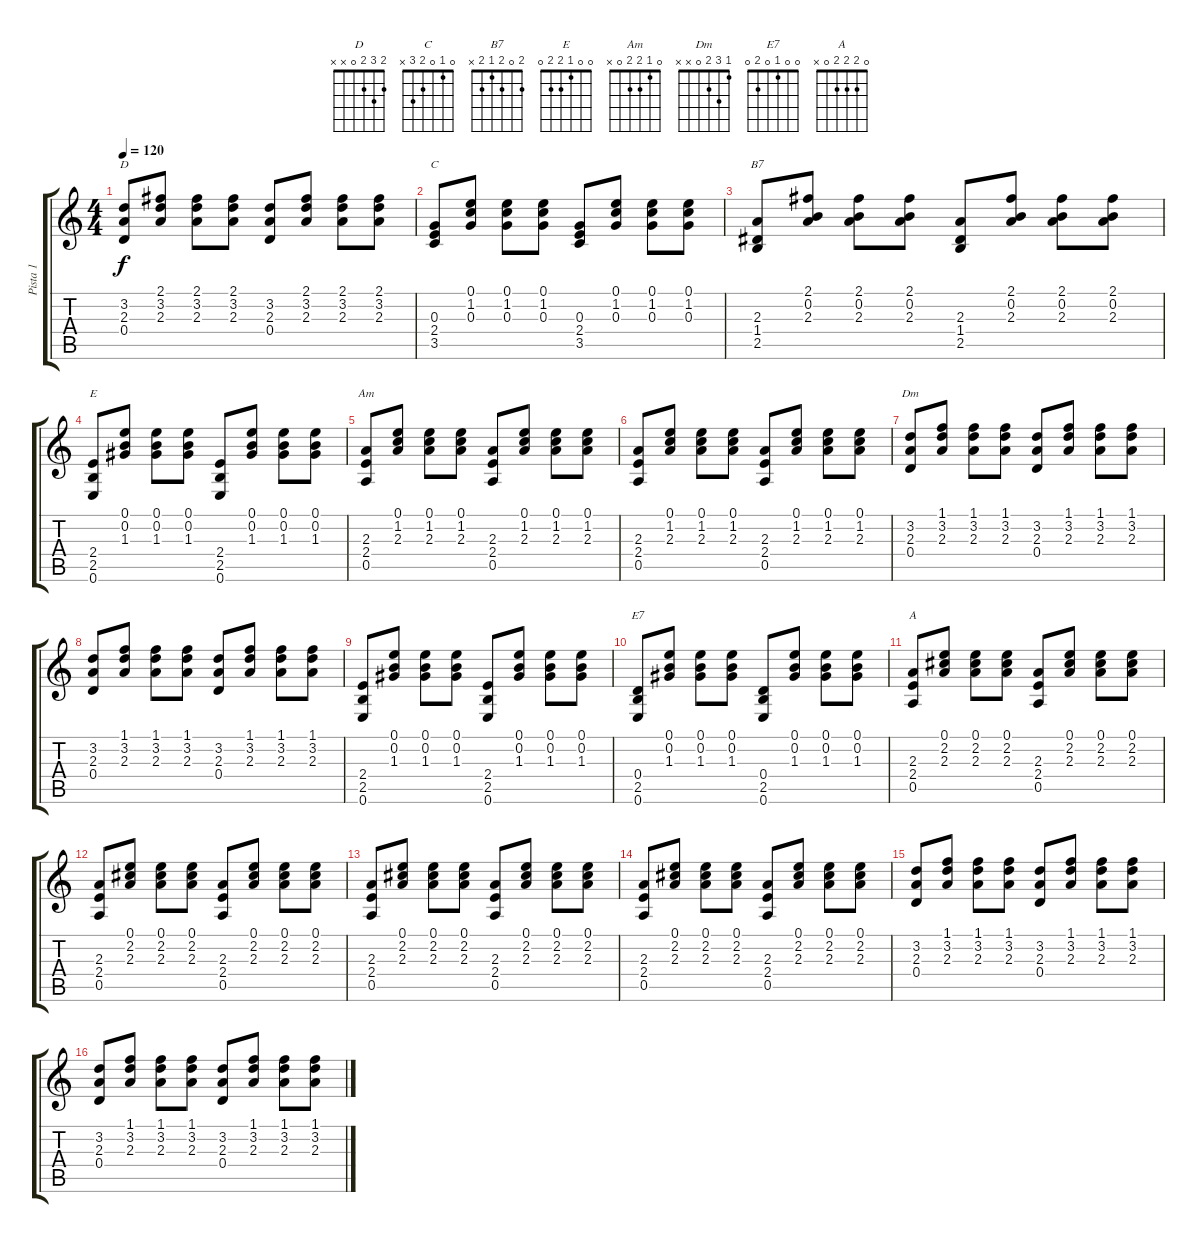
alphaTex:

\track ("Pista 1" "Pista 1") {instrument acousticguitarnylon}
\staff {score tabs}
\tuning (E4 B3 G3 D3 A2 E2) {hide}
\chord ("D" 2 3 2 0 x x)
\chord ("C" 0 1 0 2 3 x)
\chord ("B7" 2 0 2 1 2 x)
\chord ("E" 0 0 1 2 2 0)
\chord ("Am" 0 1 2 2 0 x)
\chord ("Dm" 1 3 2 0 x x)
\chord ("E7" 0 0 1 0 2 0)
\chord ("A" 0 2 2 2 0 x)
\ts (4 4)
\tempo 120
\clef g2
\ks c
(3.2 2.3 0.4).8{ch "D" dy f} (2.1 3.2 2.3).8 (2.1 3.2 2.3).8 (2.1 3.2 2.3).8 (3.2 2.3 0.4).8 (2.1 3.2 2.3).8 (2.1 3.2 2.3).8 (2.1 3.2 2.3).8 |
(0.3 2.4 3.5).8{ch "C"} (0.1 1.2 0.3).8 (0.1 1.2 0.3).8 (0.1 1.2 0.3).8 (0.3 2.4 3.5).8 (0.1 1.2 0.3).8 (0.1 1.2 0.3).8 (0.1 1.2 0.3).8 |
(2.3 1.4 2.5).8{ch "B7"} (2.1 0.2 2.3).8 (2.1 0.2 2.3).8 (2.1 0.2 2.3).8 (2.3 1.4 2.5).8 (2.1 0.2 2.3).8 (2.1 0.2 2.3).8 (2.1 0.2 2.3).8 |
(2.4 2.5 0.6).8{ch "E"} (0.1 0.2 1.3).8 (0.1 0.2 1.3).8 (0.1 0.2 1.3).8 (2.4 2.5 0.6).8 (0.1 0.2 1.3).8 (0.1 0.2 1.3).8 (0.1 0.2 1.3).8 |
(2.3 2.4 0.5).8{ch "Am"} (0.1 1.2 2.3).8 (0.1 1.2 2.3).8 (0.1 1.2 2.3).8 (2.3 2.4 0.5).8 (0.1 1.2 2.3).8 (0.1 1.2 2.3).8 (0.1 1.2 2.3).8 |
(2.3 2.4 0.5).8 (0.1 1.2 2.3).8 (0.1 1.2 2.3).8 (0.1 1.2 2.3).8 (2.3 2.4 0.5).8 (0.1 1.2 2.3).8 (0.1 1.2 2.3).8 (0.1 1.2 2.3).8 |
(3.2 2.3 0.4).8{ch "Dm"} (1.1 3.2 2.3).8 (1.1 3.2 2.3).8 (1.1 3.2 2.3).8 (3.2 2.3 0.4).8 (1.1 3.2 2.3).8 (1.1 3.2 2.3).8 (1.1 3.2 2.3).8 |
(3.2 2.3 0.4).8 (1.1 3.2 2.3).8 (1.1 3.2 2.3).8 (1.1 3.2 2.3).8 (3.2 2.3 0.4).8 (1.1 3.2 2.3).8 (1.1 3.2 2.3).8 (1.1 3.2 2.3).8 |
(2.4 2.5 0.6).8 (0.1 0.2 1.3).8 (0.1 0.2 1.3).8 (0.1 0.2 1.3).8 (2.4 2.5 0.6).8 (0.1 0.2 1.3).8 (0.1 0.2 1.3).8 (0.1 0.2 1.3).8 |
(0.4 2.5 0.6).8{ch "E7"} (0.1 0.2 1.3).8 (0.1 0.2 1.3).8 (0.1 0.2 1.3).8 (0.4 2.5 0.6).8 (0.1 0.2 1.3).8 (0.1 0.2 1.3).8 (0.1 0.2 1.3).8 |
(2.3 2.4 0.5).8{ch "A"} (0.1 2.2 2.3).8 (0.1 2.2 2.3).8 (0.1 2.2 2.3).8 (2.3 2.4 0.5).8 (0.1 2.2 2.3).8 (0.1 2.2 2.3).8 (0.1 2.2 2.3).8 |
(2.3 2.4 0.5).8 (0.1 2.2 2.3).8 (0.1 2.2 2.3).8 (0.1 2.2 2.3).8 (2.3 2.4 0.5).8 (0.1 2.2 2.3).8 (0.1 2.2 2.3).8 (0.1 2.2 2.3).8 |
(2.3 2.4 0.5).8 (0.1 2.2 2.3).8 (0.1 2.2 2.3).8 (0.1 2.2 2.3).8 (2.3 2.4 0.5).8 (0.1 2.2 2.3).8 (0.1 2.2 2.3).8 (0.1 2.2 2.3).8 |
(2.3 2.4 0.5).8 (0.1 2.2 2.3).8 (0.1 2.2 2.3).8 (0.1 2.2 2.3).8 (2.3 2.4 0.5).8 (0.1 2.2 2.3).8 (0.1 2.2 2.3).8 (0.1 2.2 2.3).8 |
(3.2 2.3 0.4).8 (1.1 3.2 2.3).8 (1.1 3.2 2.3).8 (1.1 3.2 2.3).8 (3.2 2.3 0.4).8 (1.1 3.2 2.3).8 (1.1 3.2 2.3).8 (1.1 3.2 2.3).8 |
(3.2 2.3 0.4).8 (1.1 3.2 2.3).8 (1.1 3.2 2.3).8 (1.1 3.2 2.3).8 (3.2 2.3 0.4).8 (1.1 3.2 2.3).8 (1.1 3.2 2.3).8 (1.1 3.2 2.3).8
